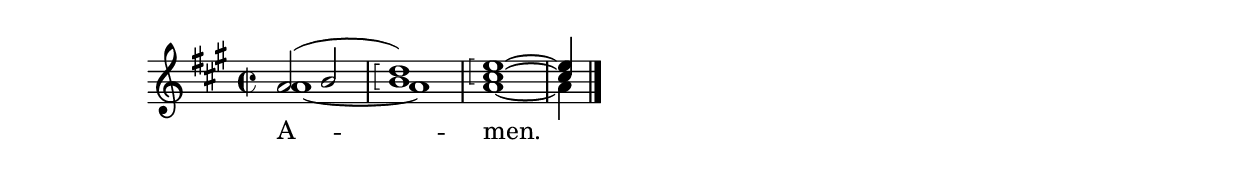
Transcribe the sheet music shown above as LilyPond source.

%% Do not edit this file; it is automatically
%% generated from LSR http://lsr.dsi.unimi.it
%% This file is in the public domain.
\version "2.13.31"

\header {
  lsrtags = "expressive-marks, vocal-music"

  texidoc = "
The @code{arpeggioBracket} can be used to indicate the division of
voices where there are no stems to provide the information. This is
often seen in choral music.

"
  doctitle = "Using arpeggioBracket to make divisi more visible"
} % begin verbatim

\include "english.ly"

\score {
  \relative c'' {
    \key a \major
    \time 2/2
    <<
      \new Voice = "upper"
      <<
        { \voiceOne \arpeggioBracket
          a2( b2
          <b d>1\arpeggio)
          <cs e>\arpeggio ~
          <cs e>4
        }
        \addlyrics { \lyricmode { A -- men. } }
      >>
      \new Voice = "lower"
      { \voiceTwo
        a1 ~
        a
        a ~
        a4 \bar "|."
      }
    >>
  }
  \layout { ragged-right = ##t }
}

